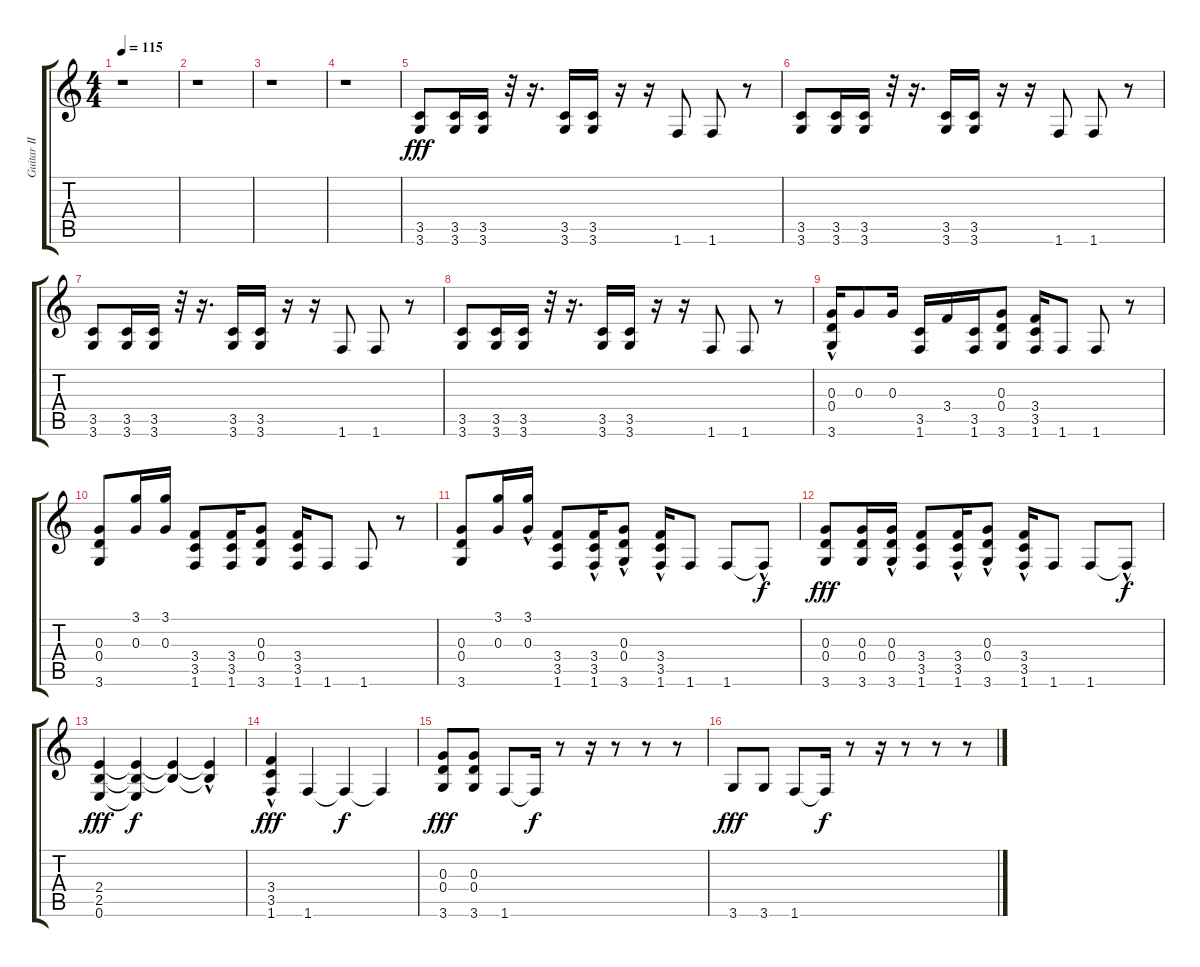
\track ("Guitar II" "Guitar II") {instrument electricguitarclean}
\staff {score tabs}
\tuning (E4 B3 G3 D3 A2 E2) {hide}
\ts (4 4)
\tempo 115
\clef g2
\ks c
r.1{dy fff} |
r.1 |
r.1 |
r.1 |
(3.5 3.6).8 (3.5 3.6).16 (3.5 3.6).16 r.32 r.16{d} (3.5 3.6).16 (3.5 3.6).16 r.16 r.16 1.6.8 1.6.8 r.8 |
(3.5 3.6).8 (3.5 3.6).16 (3.5 3.6).16 r.32 r.16{d} (3.5 3.6).16 (3.5 3.6).16 r.16 r.16 1.6.8 1.6.8 r.8 |
(3.5 3.6).8 (3.5 3.6).16 (3.5 3.6).16 r.32 r.16{d} (3.5 3.6).16 (3.5 3.6).16 r.16 r.16 1.6.8 1.6.8 r.8 |
(3.5 3.6).8 (3.5 3.6).16 (3.5 3.6).16 r.32 r.16{d} (3.5 3.6).16 (3.5 3.6).16 r.16 r.16 1.6.8 1.6.8 r.8 |
(0.3 0.4{hac} 3.6).16 0.3.8 0.3.16 (3.5 1.6).16 3.4.16 (3.5 1.6).16 (0.3 0.4 3.6).8 (3.4 3.5 1.6).16 1.6.8 1.6.8 r.8 |
(0.3 0.4 3.6).8 (3.1 0.3).16 (3.1 0.3).16 (3.4 3.5 1.6).8 (3.4 3.5 1.6).16 (0.3 0.4 3.6).8 (3.4 3.5 1.6).16 1.6.8 1.6.8 r.8 |
(0.3 0.4 3.6).8 (3.1 0.3).16 (3.1{hac} 0.3).16 (3.4 3.5 1.6).8 (3.4{hac} 3.5 1.6).16 (0.3 0.4 3.6{hac}).8 (3.4{hac} 3.5 1.6).16 1.6.8 1.6.8 1.6{hac t}.8{dy f} |
(0.3 0.4 3.6).8{dy fff} (0.3 0.4 3.6).16 (0.3 0.4 3.6{hac}).16 (3.4 3.5 1.6).8 (3.4{hac} 3.5 1.6).16 (0.3 0.4 3.6{hac}).8 (3.4{hac} 3.5 1.6).16 1.6.8 1.6.8 1.6{hac t}.8{dy f} |
(2.4 2.5 0.6).4{dy fff} (2.4{t} 2.5{t} 0.6{t}).4{dy f} (2.4{t} 2.5{t}).4 (2.4{t} 2.5{hac t}).4 |
(3.4{hac} 3.5 1.6).4{dy fff} 1.6.4 1.6{t}.4{dy f} 1.6{t}.4 |
(0.3 0.4 3.6).8{dy fff} (0.3 0.4 3.6).8 1.6.8 1.6{t}.16{dy f} r.8 r.16 r.8 r.8 r.8 |
3.6.8{dy fff} 3.6.8 1.6.8 1.6{t}.16{dy f} r.8 r.16 r.8 r.8 r.8
